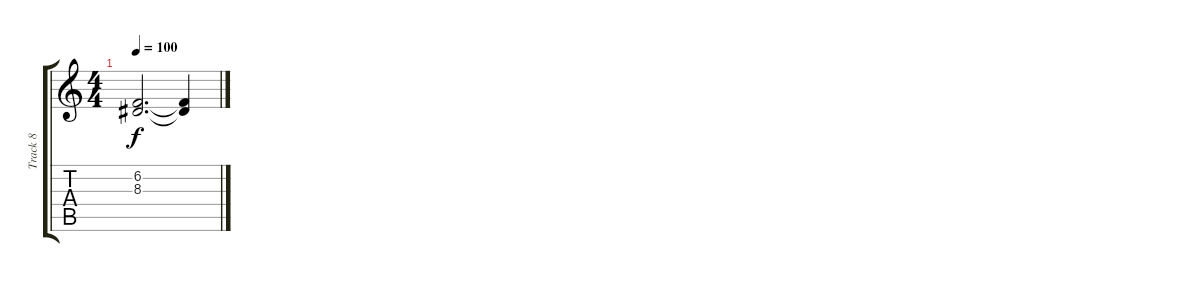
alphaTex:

\track ("Track 8" "Track 8") {instrument choiraahs}
\staff {score tabs}
\tuning (E4 B3 G3 D3 A2 E2) {hide}
\ts (4 4)
\tempo 100
\clef g2
\ks c
(6.2{t} 8.3{t}).2{d dy f} (6.2{t} 8.3{t}).4{volume 0}
